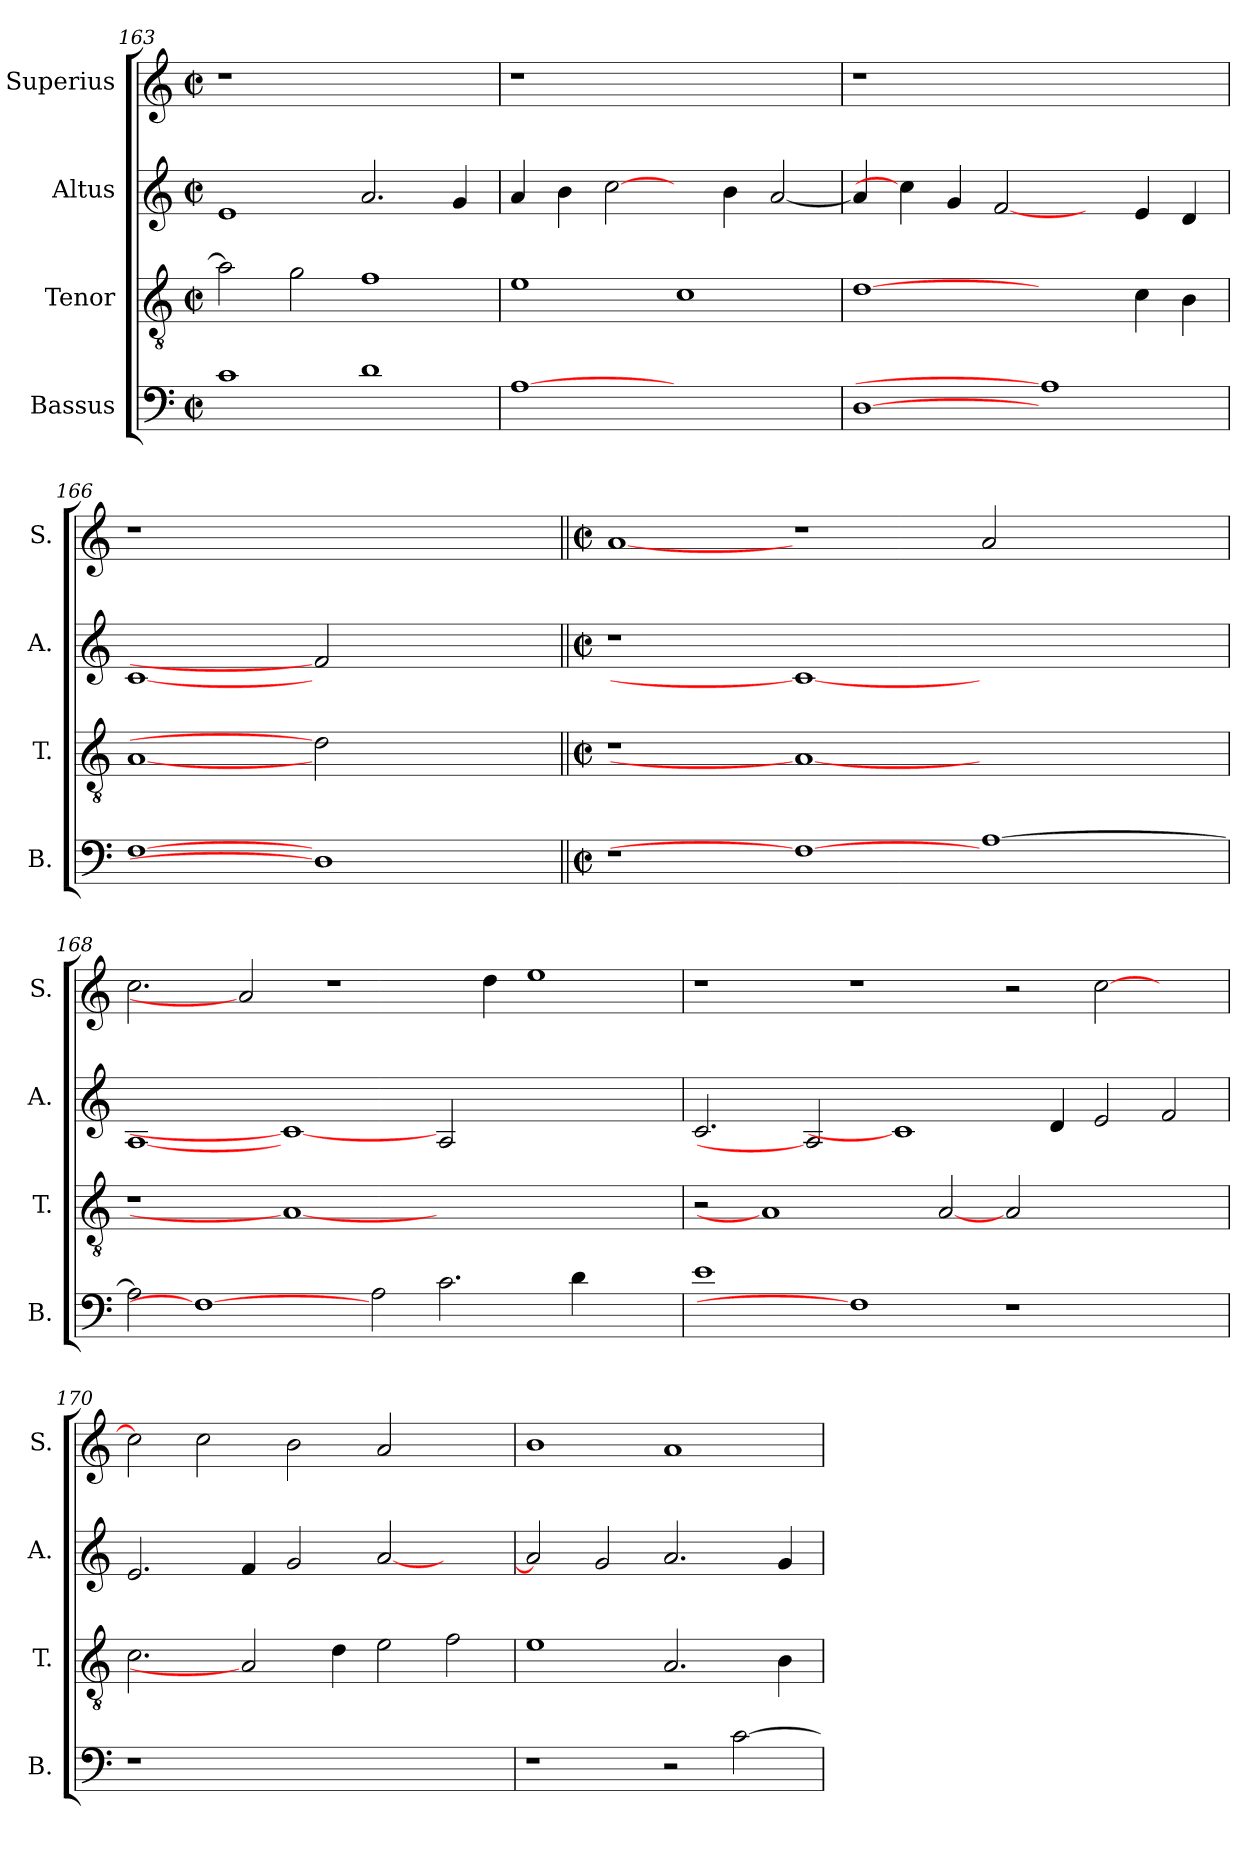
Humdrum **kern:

**kern	**kern	**kern	**kern
*part4	*part3	*part2	*part1
*staff4	*staff3	*staff2	*staff1
*I"Bassus	*I"Tenor	*I"Altus	*I"Superius
*I'B.	*I'T.	*I'A.	*I'S.
*clefF4	*clefGv2	*clefG2	*clefG2
*	*ITrd7c12	*	*
*k[]	*k[]	*k[]	*k[]
*C:	*C:	*C:	*C:
*M2/2	*M2/2	*M2/2	*M2/2
*met(c|)	*met(c|)	*met(c|)	*met(c|)
=163	=163	=163	=163
!	!	!	!LO:N:vis=1
1ci	2Ai\]	1ei	1r
.	2Gi\	.	.
1di	1Fi	2.ai/	1ryy
.	.	4gi/	.
=164	=164	=164	=164
!	!	!	!LO:N:vis=1
[1Ai	1Ei	4ai/	1r
.	.	4bi\	.
.	.	[2cci\	.
1ryy	1Ci	4ryy	1ryy
.	.	4bi\	.
.	.	[<2ai/	.
=165	=165	=165	=165
!	!	!	!LO:N:vis=1
[1Di	[1Di	4ai/]	1r
.	.	4cci\]	.
.	.	4gi/	.
.	.	[2fi	.
1Ai]	2ryy	.	1ryy
.	.	4ryy	.
.	4Ci\	4ei/	.
.	4BBi\	4di/	.
=166	=166	=166	=166
[1Fi	[1AAi	[1ci	1r
1Di]	2Di]	2fi]	1ryy
.	2ryy	2ryy	.
!!LO:PB:g=z
=167||	=167||	=167||	=167||
*M2/2	*M2/2	*M2/2	*M2/2
*met(c|)	*met(c|)	*met(c|)	*met(c|)
!	!LO:N:vis=1	!LO:N:vis=1	!
1r	1r	1r	[1ai
1Fi_	1AAi_	1ci_	1r
[>1Ai	1ryy	1ryy	2ai/
.	.	.	2ryy
=168	=168	=168	=168
!	!LO:N:vis=1	!	!
2Ai\]	1r	[1Ai	2.cci\
1Fi_	.	.	.
.	.	.	2ai]
.	1AAi_	1ci_	.
.	.	.	1r
2Ai\	.	.	.
2.ci\	1.ryy	2Ai/	.
.	.	.	4ddi\
.	.	1ryy	1eei
4di\	.	.	.
2ryy	.	.	.
=169	=169	=169	=169
1ei	2r	2.ci/	1r
.	1AAi]	.	.
.	.	2Ai]	.
1Fi]	.	.	1r
.	.	1ci]	.
.	[2AAi	.	.
1r	2AAi/	.	2r
.	.	4di/	.
.	1ryy	2ei/	[>2cci\
2ryy	.	2fi/	2ryy
=170	=170	=170	=170
!LO:N:vis=1	!	!	!
1r	2.Ci\	2.ei/	2cci\]
.	.	.	2cci\
.	2AAi]	4fi/	.
1.ryy	.	2gi/	2bi\
.	4Di\	.	.
.	2Ei\	[<2ai/	2ai/
.	2Fi\	2ryy	2ryy
=171	=171	=171	=171
1r	1Ei	2ai/]	1bi
.	.	2gi/	.
2r	2.AAi/	2.ai/	1ai
[>2ci\	.	.	.
.	4BBi\	4gi/	.
=	=	=	=
*-	*-	*-	*-
